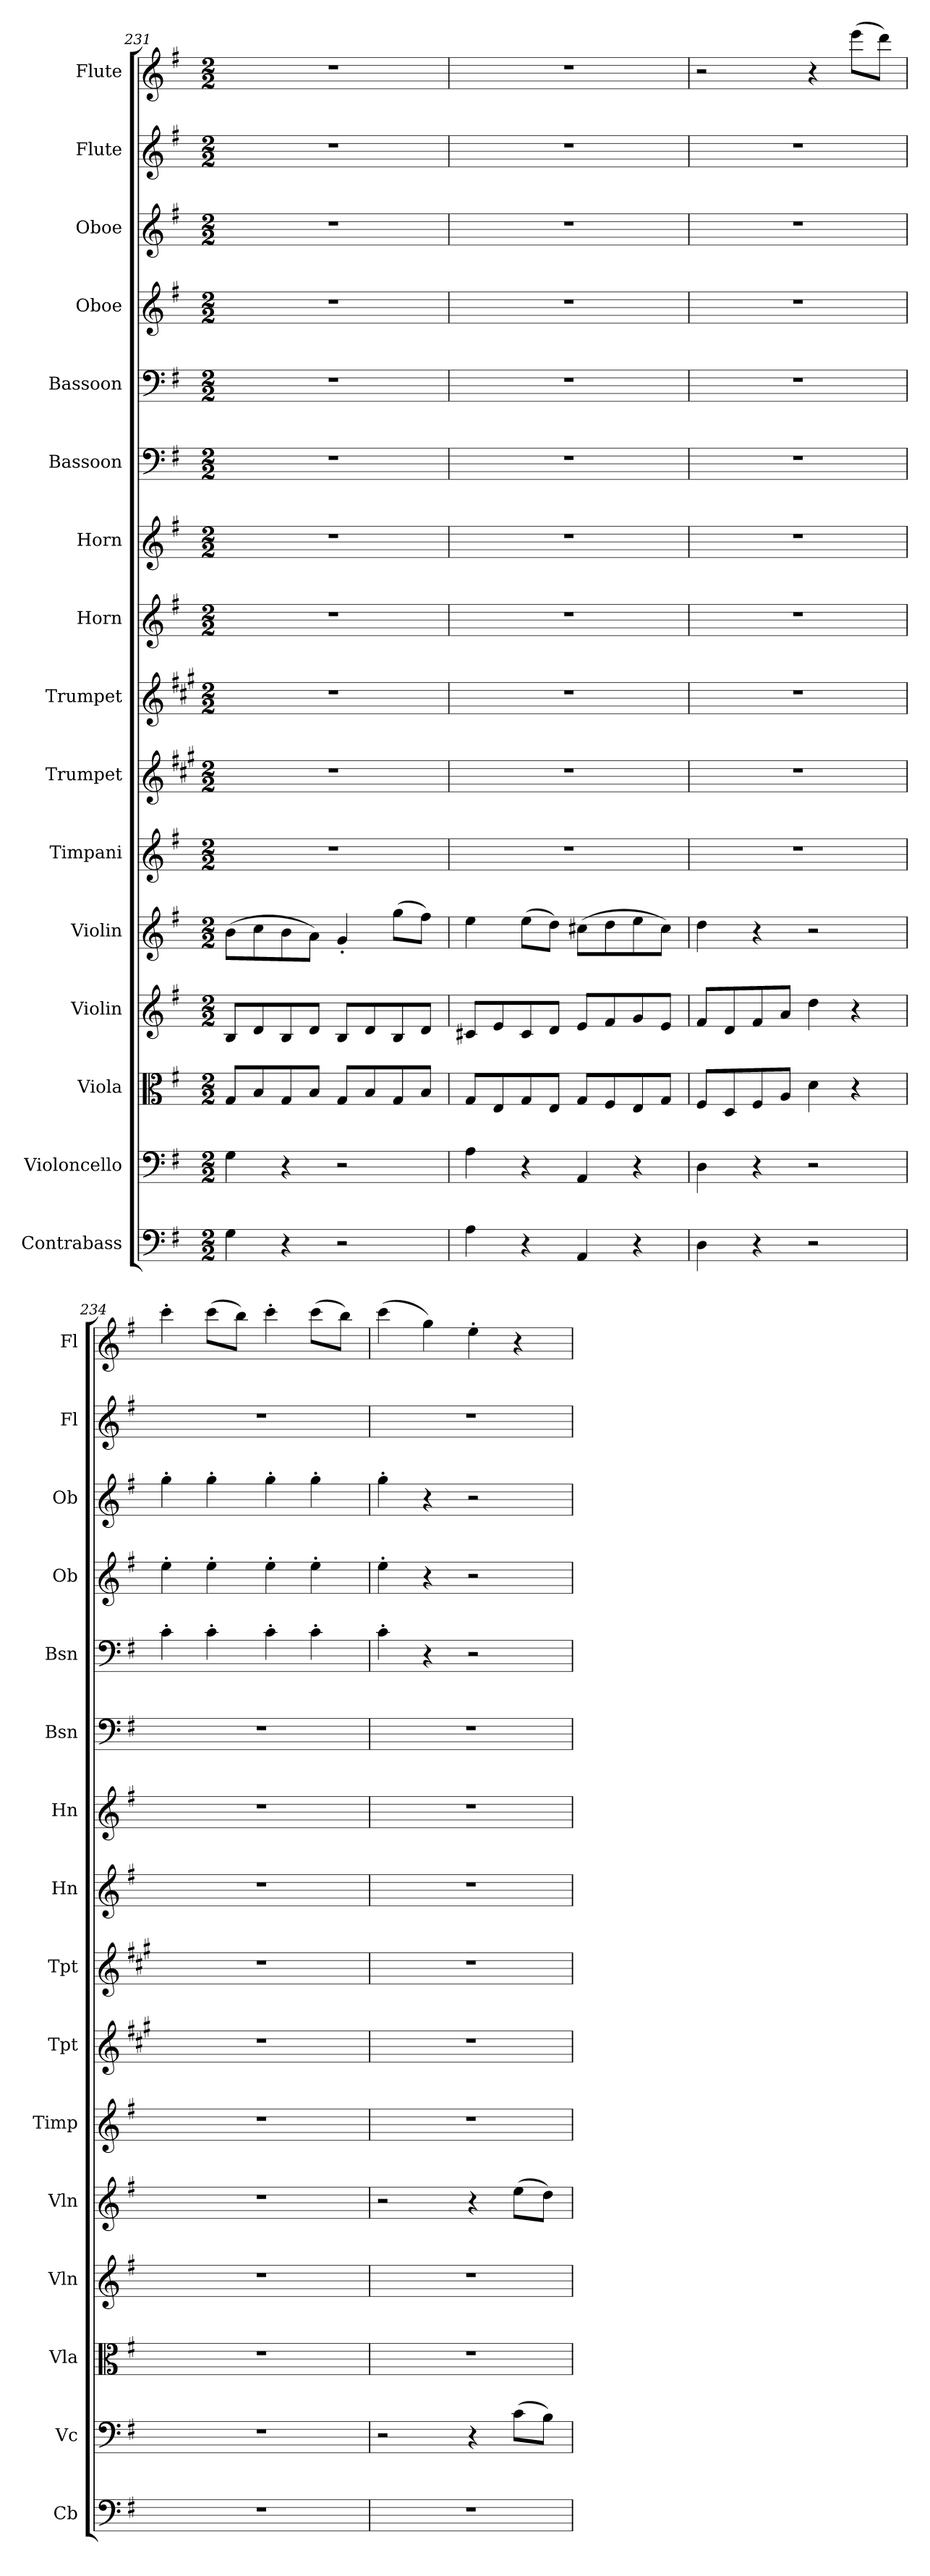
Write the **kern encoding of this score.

**kern	**kern	**kern	**kern	**kern	**kern	**kern	**kern	**kern	**kern	**kern	**kern	**kern	**kern	**kern	**kern
*part16	*part15	*part14	*part13	*part12	*part11	*part10	*part9	*part8	*part7	*part6	*part5	*part4	*part3	*part2	*part1
*staff16	*staff15	*staff14	*staff13	*staff12	*staff11	*staff10	*staff9	*staff8	*staff7	*staff6	*staff5	*staff4	*staff3	*staff2	*staff1
*I"Contrabass	*I"Violoncello	*I"Viola	*I"Violin	*I"Violin	*I"Timpani	*I"Trumpet	*I"Trumpet	*I"Horn	*I"Horn	*I"Bassoon	*I"Bassoon	*I"Oboe	*I"Oboe	*I"Flute	*I"Flute
*I'Cb	*I'Vc	*I'Vla	*I'Vln	*I'Vln	*I'Timp	*I'Tpt	*I'Tpt	*I'Hn	*I'Hn	*I'Bsn	*I'Bsn	*I'Ob	*I'Ob	*I'Fl	*I'Fl
*clefF4	*clefF4	*clefC3	*clefG2	*clefG2	*clefG2	*clefG2	*clefG2	*clefG2	*clefG2	*clefF4	*clefF4	*clefG2	*clefG2	*clefG2	*clefG2
*ITrd7c12	*	*	*	*	*	*ITrd1c2	*ITrd1c2	*ITrd4c7	*ITrd4c7	*	*	*	*	*	*
*k[f#]	*k[f#]	*k[f#]	*k[f#]	*k[f#]	*k[f#]	*k[f#]	*k[f#]	*k[]	*k[]	*k[f#]	*k[f#]	*k[f#]	*k[f#]	*k[f#]	*k[f#]
*M2/2	*M2/2	*M2/2	*M2/2	*M2/2	*M2/2	*M2/2	*M2/2	*M2/2	*M2/2	*M2/2	*M2/2	*M2/2	*M2/2	*M2/2	*M2/2
=231	=231	=231	=231	=231	=231	=231	=231	=231	=231	=231	=231	=231	=231	=231	=231
4GG\	4G\	8G/L	8B/L	(>8b\L	1r	1r	1r	1r	1r	1r	1r	1r	1r	1r	1r
.	.	8B/	8d/	8cc\	.	.	.	.	.	.	.	.	.	.	.
4r	4r	8G/	8B/	8b\	.	.	.	.	.	.	.	.	.	.	.
.	.	8B/J	8d/J	8a\J)	.	.	.	.	.	.	.	.	.	.	.
2r	2r	8G/L	8B/L	4g'/	.	.	.	.	.	.	.	.	.	.	.
.	.	8B/	8d/	.	.	.	.	.	.	.	.	.	.	.	.
.	.	8G/	8B/	(>8gg\L	.	.	.	.	.	.	.	.	.	.	.
.	.	8B/J	8d/J	8ff#\J)	.	.	.	.	.	.	.	.	.	.	.
=232	=232	=232	=232	=232	=232	=232	=232	=232	=232	=232	=232	=232	=232	=232	=232
4AA\	4A\	8G/L	8c#X/L	4ee\	1r	1r	1r	1r	1r	1r	1r	1r	1r	1r	1r
.	.	8E/	8e/	.	.	.	.	.	.	.	.	.	.	.	.
4r	4r	8G/	8c#/	(>8ee\L	.	.	.	.	.	.	.	.	.	.	.
.	.	8E/J	8d/J	8dd\J)	.	.	.	.	.	.	.	.	.	.	.
4AAA/	4AA/	8G/L	8e/L	(>8cc#X\L	.	.	.	.	.	.	.	.	.	.	.
.	.	8F#/	8f#/	8dd\	.	.	.	.	.	.	.	.	.	.	.
4r	4r	8E/	8g/	8ee\	.	.	.	.	.	.	.	.	.	.	.
.	.	8G/J	8e/J	8cc#\J)	.	.	.	.	.	.	.	.	.	.	.
=233	=233	=233	=233	=233	=233	=233	=233	=233	=233	=233	=233	=233	=233	=233	=233
4DD\	4D\	8F#/L	8f#/L	4dd\	1r	1r	1r	1r	1r	1r	1r	1r	1r	1r	2r
.	.	8D/	8d/	.	.	.	.	.	.	.	.	.	.	.	.
4r	4r	8F#/	8f#/	4r	.	.	.	.	.	.	.	.	.	.	.
.	.	8A/J	8a/J	.	.	.	.	.	.	.	.	.	.	.	.
2r	2r	4d\	4dd\	2r	.	.	.	.	.	.	.	.	.	.	4r
.	.	4r	4r	.	.	.	.	.	.	.	.	.	.	.	(>8eee\L
.	.	.	.	.	.	.	.	.	.	.	.	.	.	.	8ddd\J)
=234	=234	=234	=234	=234	=234	=234	=234	=234	=234	=234	=234	=234	=234	=234	=234
1r	1r	1r	1r	1r	1r	1r	1r	1r	1r	1r	4c'\	4ee'\	4gg'\	1r	4ccc'\
.	.	.	.	.	.	.	.	.	.	.	4c'\	4ee'\	4gg'\	.	(>8ccc\L
.	.	.	.	.	.	.	.	.	.	.	.	.	.	.	8bb\J)
.	.	.	.	.	.	.	.	.	.	.	4c'\	4ee'\	4gg'\	.	4ccc'\
.	.	.	.	.	.	.	.	.	.	.	4c'\	4ee'\	4gg'\	.	(>8ccc\L
.	.	.	.	.	.	.	.	.	.	.	.	.	.	.	8bb\J)
=235	=235	=235	=235	=235	=235	=235	=235	=235	=235	=235	=235	=235	=235	=235	=235
1r	2r	1r	1r	2r	1r	1r	1r	1r	1r	1r	4c'\	4ee'\	4gg'\	1r	(>4ccc\
.	.	.	.	.	.	.	.	.	.	.	4r	4r	4r	.	4gg\)
.	4r	.	.	4r	.	.	.	.	.	.	2r	2r	2r	.	4ee'\
.	(>8c\L	.	.	(>8ee\L	.	.	.	.	.	.	.	.	.	.	4r
.	8B\J)	.	.	8dd\J)	.	.	.	.	.	.	.	.	.	.	.
=	=	=	=	=	=	=	=	=	=	=	=	=	=	=	=
*-	*-	*-	*-	*-	*-	*-	*-	*-	*-	*-	*-	*-	*-	*-	*-
